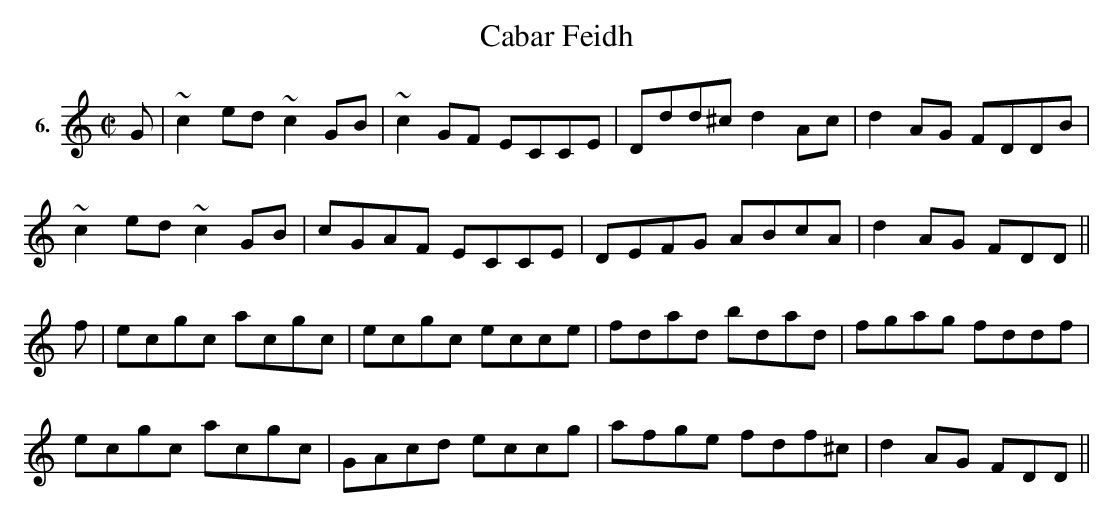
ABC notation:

X:1
T:Cabar Feidh
M:C|
L:1/8
K:C
V:1 clef=treble name="6."
[V:1] G|~c2ed ~c2GB|~c2GF ECCE|Ddd^c d2Ac|d2AG FDDB|
~c2ed ~c2GB|cGAF ECCE|DEFG ABcA|d2 AG FDD||
f|ecgc acgc|ecgc ecce|fdad bdad|fgag fddf|
ecgc acgc|GAcd eccg|afge fdf^c|d2AG FDD||
